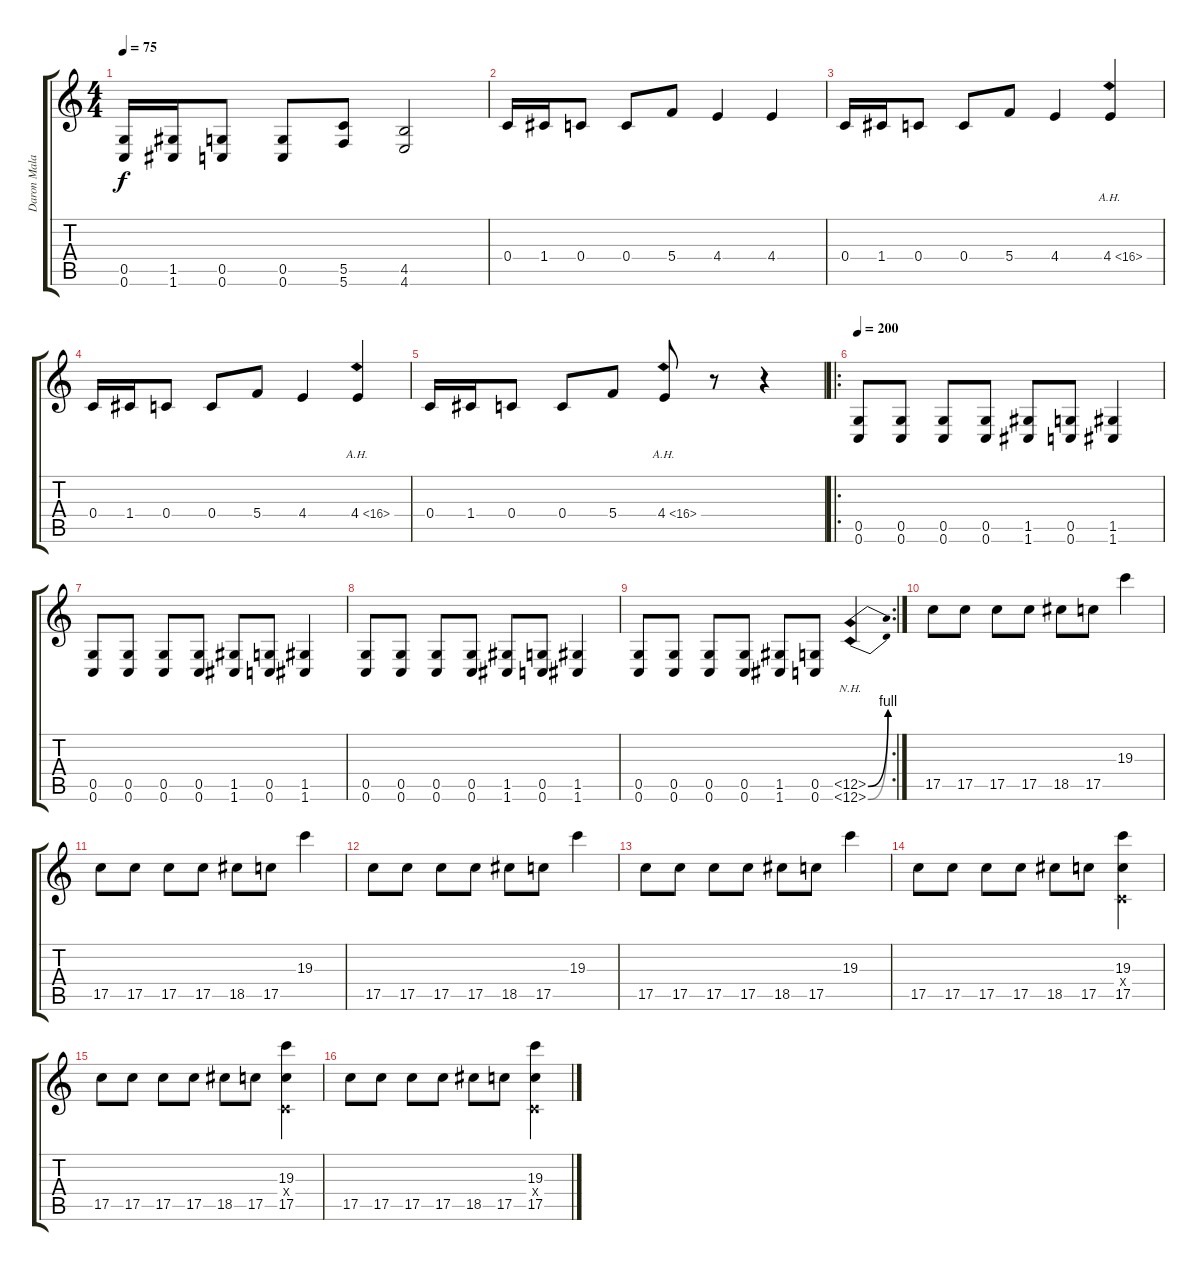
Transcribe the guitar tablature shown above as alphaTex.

\track ("Daron Malakian" "Daron Mala") {instrument distortionguitar}
\staff {score tabs}
\tuning (D4 A3 F3 C3 G2 C2) {hide}
\ts (4 4)
\tempo 75
\clef g2
\ks c
(0.5 0.6).16{dy f} (1.5 1.6).16 (0.5 0.6).8 (0.5 0.6).8 (5.5 5.6).8 (4.5 4.6).2 |
0.4.16 1.4.16 0.4.8 0.4.8 5.4.8 4.4.4 4.4.4 |
0.4.16 1.4.16 0.4.8 0.4.8 5.4.8 4.4.4 4.4{ah 12}.4 |
0.4.16 1.4.16 0.4.8 0.4.8 5.4.8 4.4.4 4.4{ah 12}.4 |
0.4.16 1.4.16 0.4.8 0.4.8 5.4.8 4.4{ah 12}.8 r.8 r.4 |
\ro
\tempo 200
(0.5 0.6).8 (0.5 0.6).8 (0.5 0.6).8 (0.5 0.6).8 (1.5 1.6).8 (0.5 0.6).8 (1.5 1.6).4 |
(0.5 0.6).8 (0.5 0.6).8 (0.5 0.6).8 (0.5 0.6).8 (1.5 1.6).8 (0.5 0.6).8 (1.5 1.6).4 |
(0.5 0.6).8 (0.5 0.6).8 (0.5 0.6).8 (0.5 0.6).8 (1.5 1.6).8 (0.5 0.6).8 (1.5 1.6).4 |
\rc 2
(0.5 0.6).8 (0.5 0.6).8 (0.5 0.6).8 (0.5 0.6).8 (1.5 1.6).8 (0.5 0.6).8 (6.5{be (bend 0 0 60 4) nh} 6.6{be (bend 0 0 60 4) nh}).4 |
17.5.8 17.5.8 17.5.8 17.5.8 18.5.8 17.5.8 19.3.4 |
17.5.8 17.5.8 17.5.8 17.5.8 18.5.8 17.5.8 19.3.4 |
17.5.8 17.5.8 17.5.8 17.5.8 18.5.8 17.5.8 19.3.4 |
17.5.8 17.5.8 17.5.8 17.5.8 18.5.8 17.5.8 19.3.4 |
17.5.8 17.5.8 17.5.8 17.5.8 18.5.8 17.5.8 (19.3 0.4{x} 17.5).4 |
17.5.8 17.5.8 17.5.8 17.5.8 18.5.8 17.5.8 (19.3 0.4{x} 17.5).4 |
17.5.8 17.5.8 17.5.8 17.5.8 18.5.8 17.5.8 (19.3 0.4{x} 17.5).4
